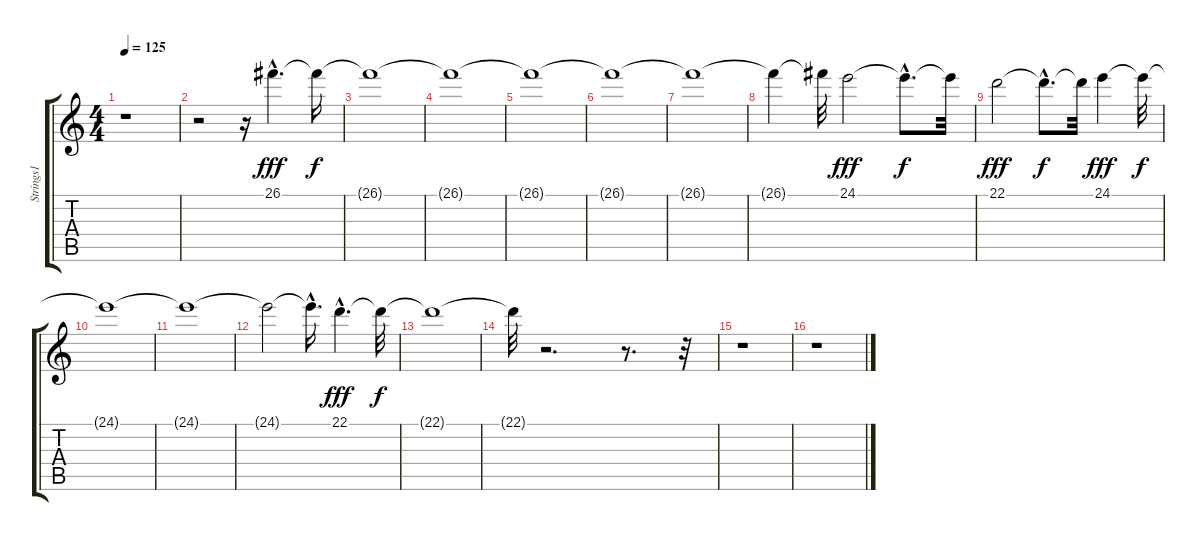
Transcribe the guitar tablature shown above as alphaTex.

\track ("Strings1" "Strings1") {instrument stringensemble1}
\staff {score tabs}
\tuning (E4 B3 G3 D3 A2 E2) {hide}
\ts (4 4)
\tempo 125
\clef g2
\ks c
r.1{dy f} |
r.2 r.16 26.1{hac}.4{d dy fff} 26.1{t}.16{dy f} |
26.1{t}.1 |
26.1{t}.1 |
26.1{t}.1 |
26.1{t}.1 |
26.1{t}.1 |
26.1{t}.4 26.1{t}.32 24.1.2{dy fff} 24.1{hac t}.8{d dy f} 24.1{t}.32 |
22.1.2{dy fff} 22.1{hac t}.8{d dy f} 22.1{t}.32 24.1.4{dy fff} 24.1{t}.32{dy f} |
24.1{t}.1 |
24.1{t}.1 |
24.1{t}.2 24.1{hac t}.16{d} 22.1{hac}.4{d dy fff} 22.1{t}.32{dy f} |
22.1{t}.1 |
22.1{t}.32 r.2{d} r.8{d} r.32 |
r.1 |
r.1
